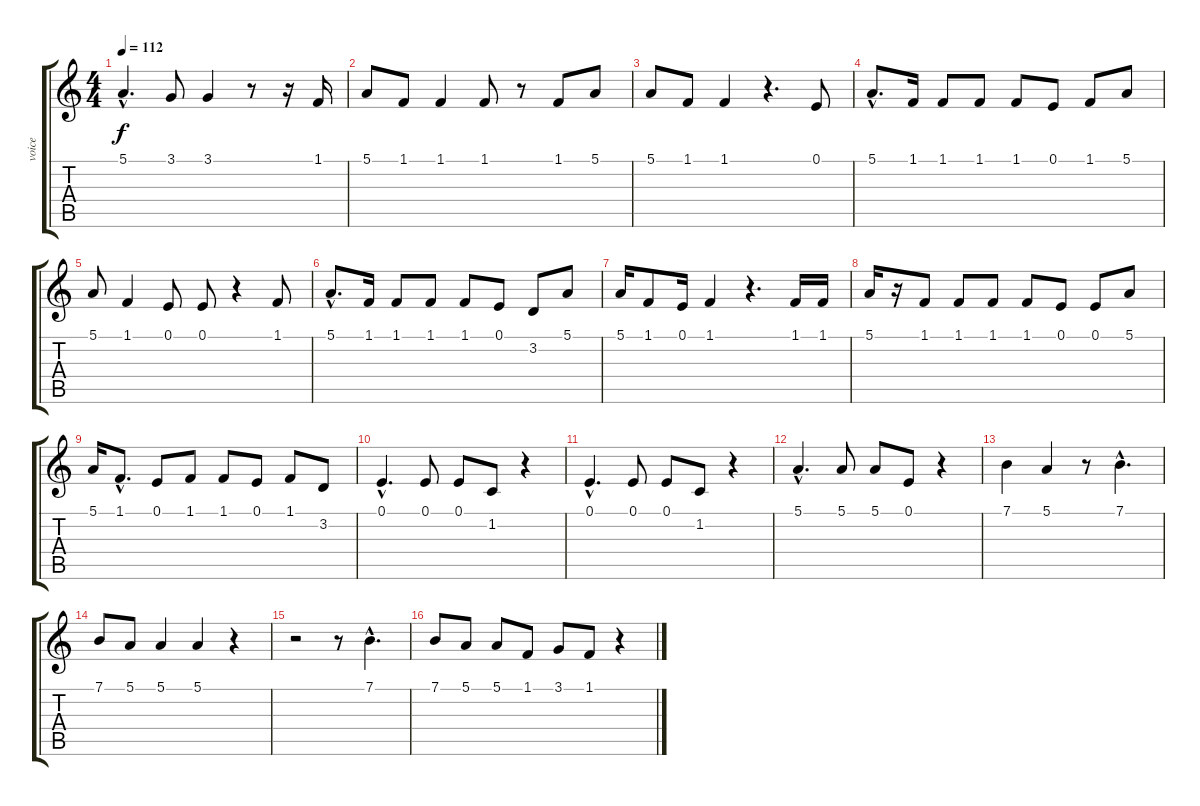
\track ("voice" "voice") {instrument bassoon}
\staff {score tabs}
\tuning (E4 B3 G3 D3 A2 E2) {hide}
\ts (4 4)
\tempo 112
\clef g2
\ks c
5.1{hac}.4{d dy f} 3.1.8 3.1.4 r.8 r.16 1.1.16 |
5.1.8 1.1.8 1.1.4 1.1.8 r.8 1.1.8 5.1.8 |
5.1.8 1.1.8 1.1.4 r.4{d} 0.1.8 |
5.1{hac}.8{d} 1.1.16 1.1.8 1.1.8 1.1.8 0.1.8 1.1.8 5.1.8 |
5.1.8 1.1.4 0.1.8 0.1.8 r.4 1.1.8 |
5.1{hac}.8{d} 1.1.16 1.1.8 1.1.8 1.1.8 0.1.8 3.2.8 5.1.8 |
5.1.16 1.1.8 0.1.16 1.1.4 r.4{d} 1.1.16 1.1.16 |
5.1.16 r.16 1.1.8 1.1.8 1.1.8 1.1.8 0.1.8 0.1.8 5.1.8 |
5.1.16 1.1{hac}.8{d} 0.1.8 1.1.8 1.1.8 0.1.8 1.1.8 3.2.8 |
0.1{hac}.4{d} 0.1.8 0.1.8 1.2.8 r.4 |
0.1{hac}.4{d} 0.1.8 0.1.8 1.2.8 r.4 |
5.1{hac}.4{d} 5.1.8 5.1.8 0.1.8 r.4 |
7.1.4 5.1.4 r.8 7.1{hac}.4{d} |
7.1.8 5.1.8 5.1.4 5.1.4 r.4 |
r.2 r.8 7.1{hac}.4{d} |
7.1.8 5.1.8 5.1.8 1.1.8 3.1.8 1.1.8 r.4
